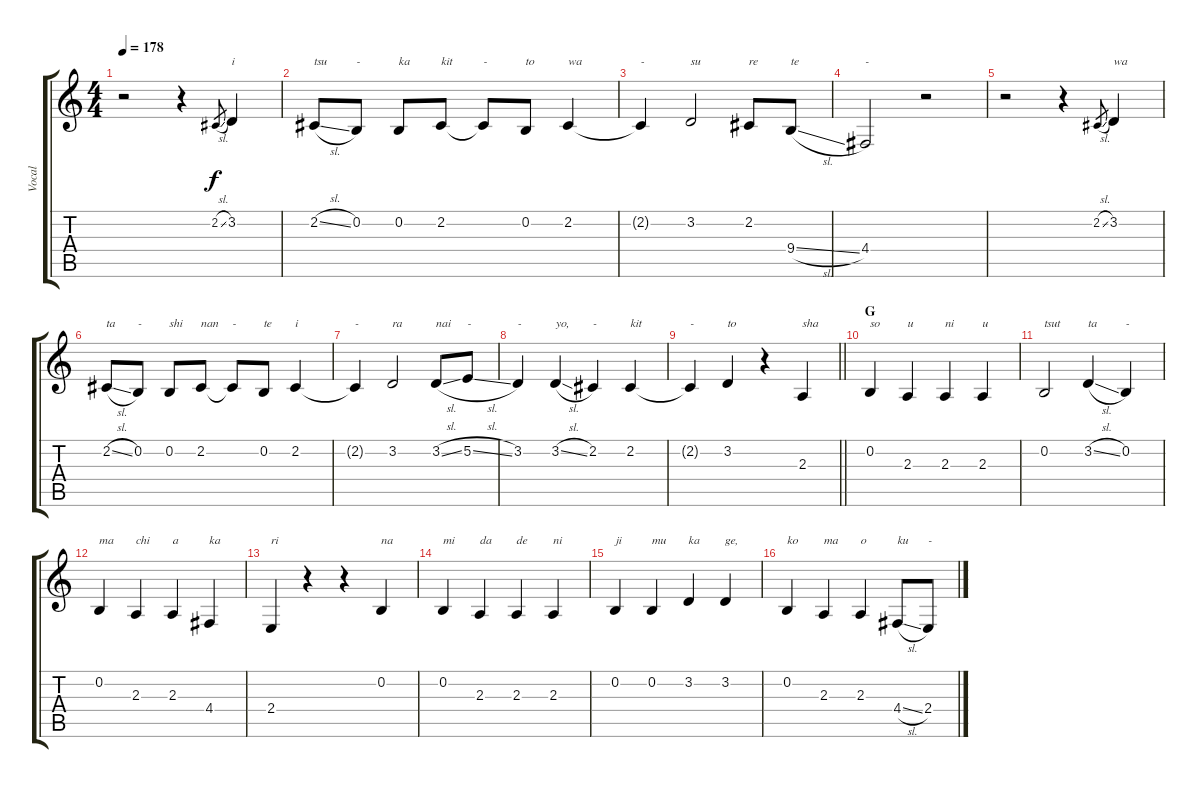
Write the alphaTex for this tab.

\track ("Vocal" "Vocal") {instrument clarinet}
\staff {score tabs}
\tuning (E4 B3 G3 D3 A2 E2) {hide}
\ts (4 4)
\tempo 178
\clef g2
\ks c
r.2{dy f} r.4 2.2{sl}.8{gr} 3.2.4{txt "i"} |
2.2{sl}.8{txt "tsu"} 0.2.8{txt "-"} 0.2.8{txt "ka"} 2.2.8{txt "kit"} 2.2{t}.8{txt "-"} 0.2.8{txt "to"} 2.2.4{txt "wa"} |
2.2{t}.4{txt "-"} 3.2.2{txt "su"} 2.2.8{txt "re"} 9.4{sl}.8{txt "te"} |
4.4.2{txt "-"} r.2 |
r.2 r.4 2.2{sl}.8{gr} 3.2.4{txt "wa"} |
2.2{sl}.8{txt "ta"} 0.2.8{txt "-"} 0.2.8{txt "shi"} 2.2.8{txt "nan"} 2.2{t}.8{txt "-"} 0.2.8{txt "te"} 2.2.4{txt "i"} |
2.2{t}.4{txt "-"} 3.2.2{txt "ra"} 3.2{sl}.8{txt "nai"} 5.2{sl}.8{txt "-"} |
3.2.4{txt "-"} 3.2{sl}.4{txt "yo,"} 2.2.4{txt "-"} 2.2.4{txt "kit"} |
\barLineRight lightlight
2.2{t}.4{txt "-"} 3.2.4{txt "to"} r.4 2.3.4{txt "sha"} |
\section ("" "G")
0.2.4{txt "so"} 2.3.4{txt "u"} 2.3.4{txt "ni"} 2.3.4{txt "u"} |
0.2.2{txt "tsut"} 3.2{sl}.4{txt "ta"} 0.2.4{txt "-"} |
0.2.4{txt "ma"} 2.3.4{txt "chi"} 2.3.4{txt "a"} 4.4.4{txt "ka"} |
2.4.4{txt "ri"} r.4 r.4 0.2.4{txt "na"} |
0.2.4{txt "mi"} 2.3.4{txt "da"} 2.3.4{txt "de"} 2.3.4{txt "ni"} |
0.2.4{txt "ji"} 0.2.4{txt "mu"} 3.2.4{txt "ka"} 3.2.4{txt "ge,"} |
0.2.4{txt "ko"} 2.3.4{txt "ma"} 2.3.4{txt "o"} 4.4{sl}.8{txt "ku"} 2.4.8{txt "-"}
